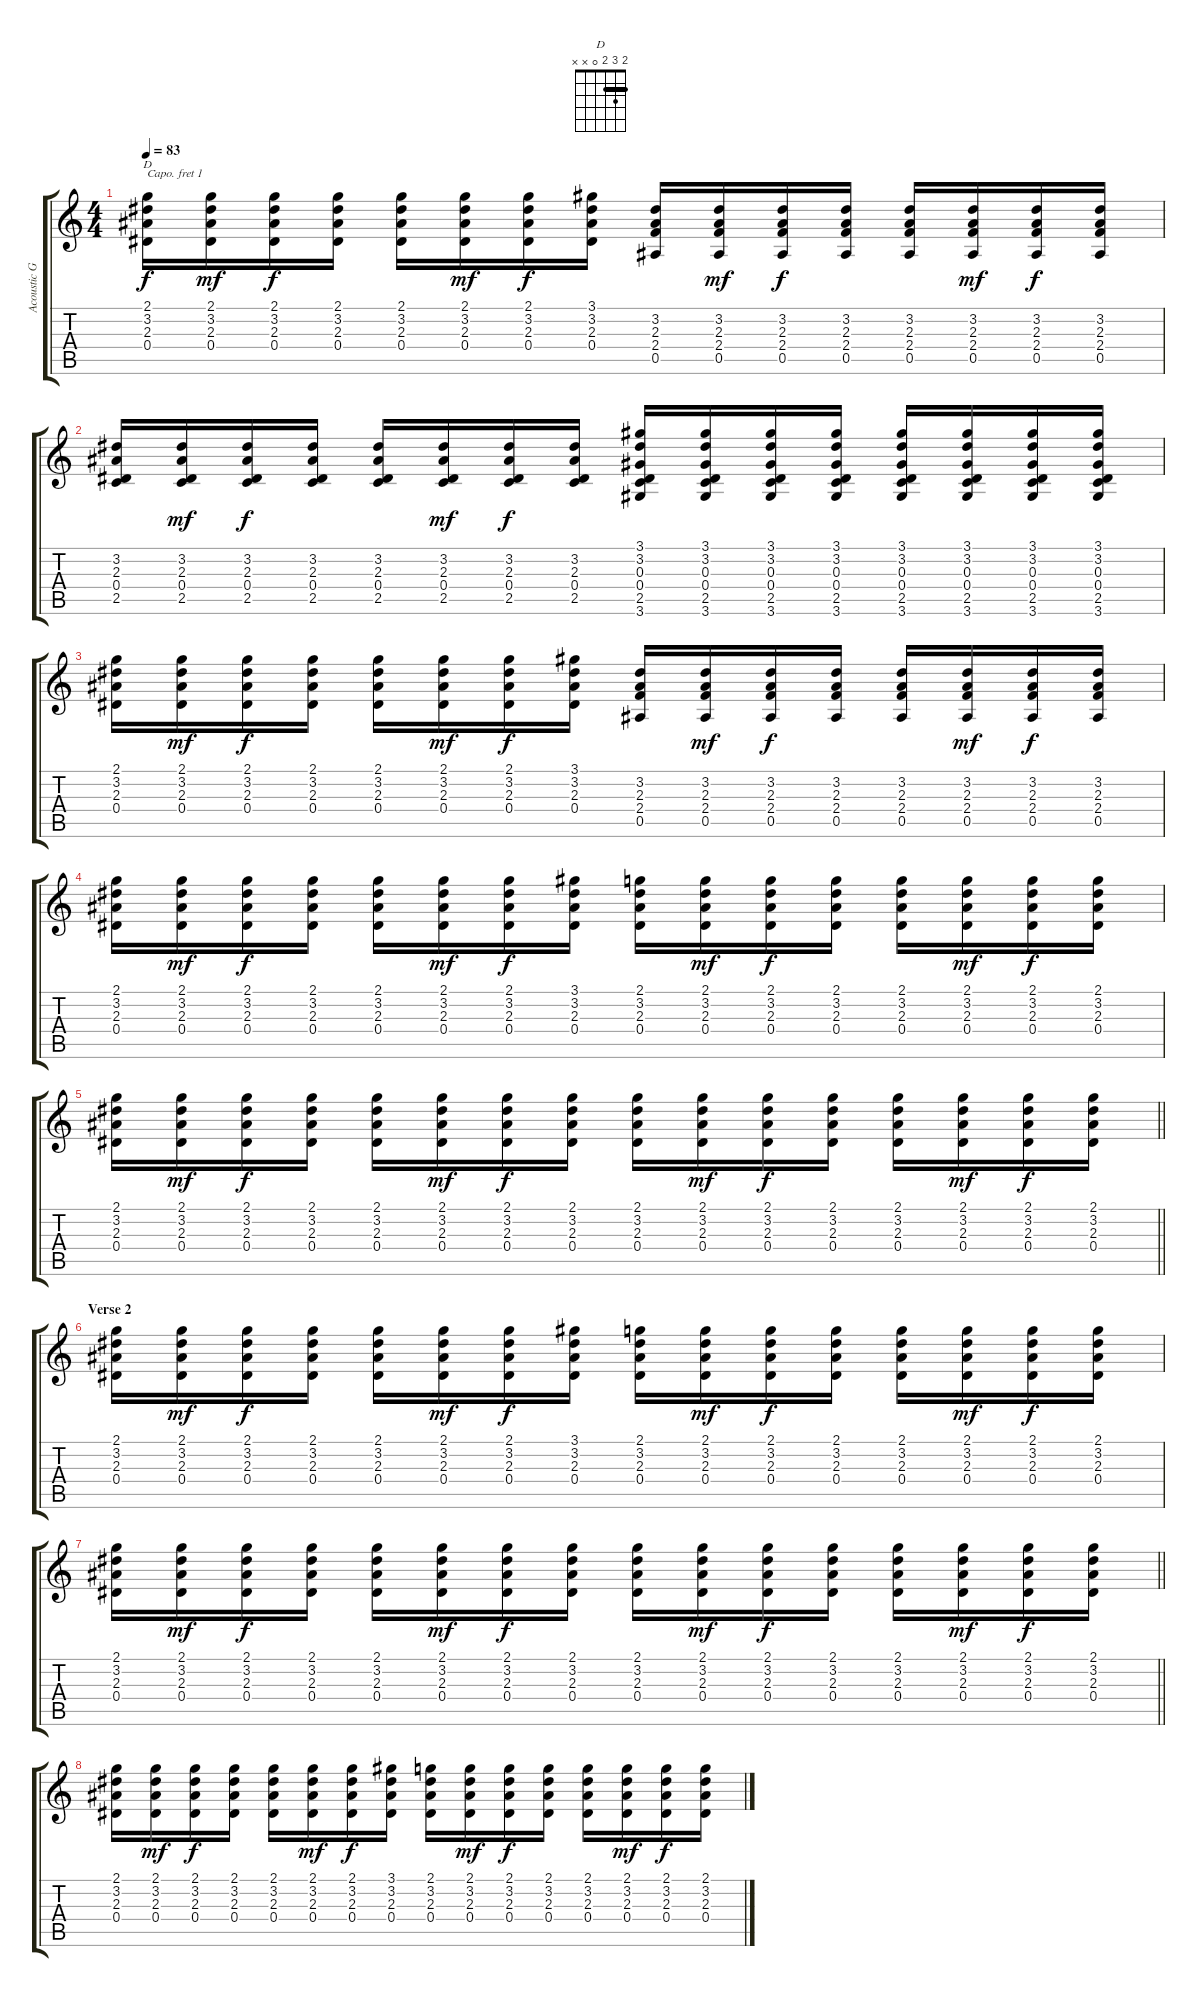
\track ("Acoustic GTR" "Acoustic G") {instrument acousticguitarsteel}
\staff {score tabs}
\capo 1
\tuning (E4 B3 G3 D3 A2 E2) {hide}
\chord ("D" 2 3 2 0 x x) {barre 2}
\ts (4 4)
\tempo 83
\clef g2
\ks c
(2.1 3.2 2.3 0.4).16{ch "D" dy f} (2.1 3.2 2.3 0.4).16{dy mf} (2.1 3.2 2.3 0.4).16{dy f} (2.1 3.2 2.3 0.4).16 (2.1 3.2 2.3 0.4).16 (2.1 3.2 2.3 0.4).16{dy mf} (2.1 3.2 2.3 0.4).16{dy f} (3.1 3.2 2.3 0.4).16 (3.2 2.3 2.4 0.5).16 (3.2 2.3 2.4 0.5).16{dy mf} (3.2 2.3 2.4 0.5).16{dy f} (3.2 2.3 2.4 0.5).16 (3.2 2.3 2.4 0.5).16 (3.2 2.3 2.4 0.5).16{dy mf} (3.2 2.3 2.4 0.5).16{dy f} (3.2 2.3 2.4 0.5).16 |
(3.2 2.3 0.4 2.5).16 (3.2 2.3 0.4 2.5).16{dy mf} (3.2 2.3 0.4 2.5).16{dy f} (3.2 2.3 0.4 2.5).16 (3.2 2.3 0.4 2.5).16 (3.2 2.3 0.4 2.5).16{dy mf} (3.2 2.3 0.4 2.5).16{dy f} (3.2 2.3 0.4 2.5).16 (3.1 3.2 0.3 0.4 2.5 3.6).16 (3.1 3.2 0.3 0.4 2.5 3.6).16 (3.1 3.2 0.3 0.4 2.5 3.6).16 (3.1 3.2 0.3 0.4 2.5 3.6).16 (3.1 3.2 0.3 0.4 2.5 3.6).16 (3.1 3.2 0.3 0.4 2.5 3.6).16 (3.1 3.2 0.3 0.4 2.5 3.6).16 (3.1 3.2 0.3 0.4 2.5 3.6).16 |
(2.1 3.2 2.3 0.4).16 (2.1 3.2 2.3 0.4).16{dy mf} (2.1 3.2 2.3 0.4).16{dy f} (2.1 3.2 2.3 0.4).16 (2.1 3.2 2.3 0.4).16 (2.1 3.2 2.3 0.4).16{dy mf} (2.1 3.2 2.3 0.4).16{dy f} (3.1 3.2 2.3 0.4).16 (3.2 2.3 2.4 0.5).16 (3.2 2.3 2.4 0.5).16{dy mf} (3.2 2.3 2.4 0.5).16{dy f} (3.2 2.3 2.4 0.5).16 (3.2 2.3 2.4 0.5).16 (3.2 2.3 2.4 0.5).16{dy mf} (3.2 2.3 2.4 0.5).16{dy f} (3.2 2.3 2.4 0.5).16 |
(2.1 3.2 2.3 0.4).16 (2.1 3.2 2.3 0.4).16{dy mf} (2.1 3.2 2.3 0.4).16{dy f} (2.1 3.2 2.3 0.4).16 (2.1 3.2 2.3 0.4).16 (2.1 3.2 2.3 0.4).16{dy mf} (2.1 3.2 2.3 0.4).16{dy f} (3.1 3.2 2.3 0.4).16 (2.1 3.2 2.3 0.4).16 (2.1 3.2 2.3 0.4).16{dy mf} (2.1 3.2 2.3 0.4).16{dy f} (2.1 3.2 2.3 0.4).16 (2.1 3.2 2.3 0.4).16 (2.1 3.2 2.3 0.4).16{dy mf} (2.1 3.2 2.3 0.4).16{dy f} (2.1 3.2 2.3 0.4).16 |
\barLineRight lightlight
(2.1 3.2 2.3 0.4).16 (2.1 3.2 2.3 0.4).16{dy mf} (2.1 3.2 2.3 0.4).16{dy f} (2.1 3.2 2.3 0.4).16 (2.1 3.2 2.3 0.4).16 (2.1 3.2 2.3 0.4).16{dy mf} (2.1 3.2 2.3 0.4).16{dy f} (2.1 3.2 2.3 0.4).16 (2.1 3.2 2.3 0.4).16 (2.1 3.2 2.3 0.4).16{dy mf} (2.1 3.2 2.3 0.4).16{dy f} (2.1 3.2 2.3 0.4).16 (2.1 3.2 2.3 0.4).16 (2.1 3.2 2.3 0.4).16{dy mf} (2.1 3.2 2.3 0.4).16{dy f} (2.1 3.2 2.3 0.4).16 |
\section ("" "Verse 2")
(2.1 3.2 2.3 0.4).16 (2.1 3.2 2.3 0.4).16{dy mf} (2.1 3.2 2.3 0.4).16{dy f} (2.1 3.2 2.3 0.4).16 (2.1 3.2 2.3 0.4).16 (2.1 3.2 2.3 0.4).16{dy mf} (2.1 3.2 2.3 0.4).16{dy f} (3.1 3.2 2.3 0.4).16 (2.1 3.2 2.3 0.4).16 (2.1 3.2 2.3 0.4).16{dy mf} (2.1 3.2 2.3 0.4).16{dy f} (2.1 3.2 2.3 0.4).16 (2.1 3.2 2.3 0.4).16 (2.1 3.2 2.3 0.4).16{dy mf} (2.1 3.2 2.3 0.4).16{dy f} (2.1 3.2 2.3 0.4).16 |
\barLineRight lightlight
(2.1 3.2 2.3 0.4).16 (2.1 3.2 2.3 0.4).16{dy mf} (2.1 3.2 2.3 0.4).16{dy f} (2.1 3.2 2.3 0.4).16 (2.1 3.2 2.3 0.4).16 (2.1 3.2 2.3 0.4).16{dy mf} (2.1 3.2 2.3 0.4).16{dy f} (2.1 3.2 2.3 0.4).16 (2.1 3.2 2.3 0.4).16 (2.1 3.2 2.3 0.4).16{dy mf} (2.1 3.2 2.3 0.4).16{dy f} (2.1 3.2 2.3 0.4).16 (2.1 3.2 2.3 0.4).16 (2.1 3.2 2.3 0.4).16{dy mf} (2.1 3.2 2.3 0.4).16{dy f} (2.1 3.2 2.3 0.4).16 |
(2.1 3.2 2.3 0.4).16 (2.1 3.2 2.3 0.4).16{dy mf} (2.1 3.2 2.3 0.4).16{dy f} (2.1 3.2 2.3 0.4).16 (2.1 3.2 2.3 0.4).16 (2.1 3.2 2.3 0.4).16{dy mf} (2.1 3.2 2.3 0.4).16{dy f} (3.1 3.2 2.3 0.4).16 (2.1 3.2 2.3 0.4).16 (2.1 3.2 2.3 0.4).16{dy mf} (2.1 3.2 2.3 0.4).16{dy f} (2.1 3.2 2.3 0.4).16 (2.1 3.2 2.3 0.4).16 (2.1 3.2 2.3 0.4).16{dy mf} (2.1 3.2 2.3 0.4).16{dy f} (2.1 3.2 2.3 0.4).16
